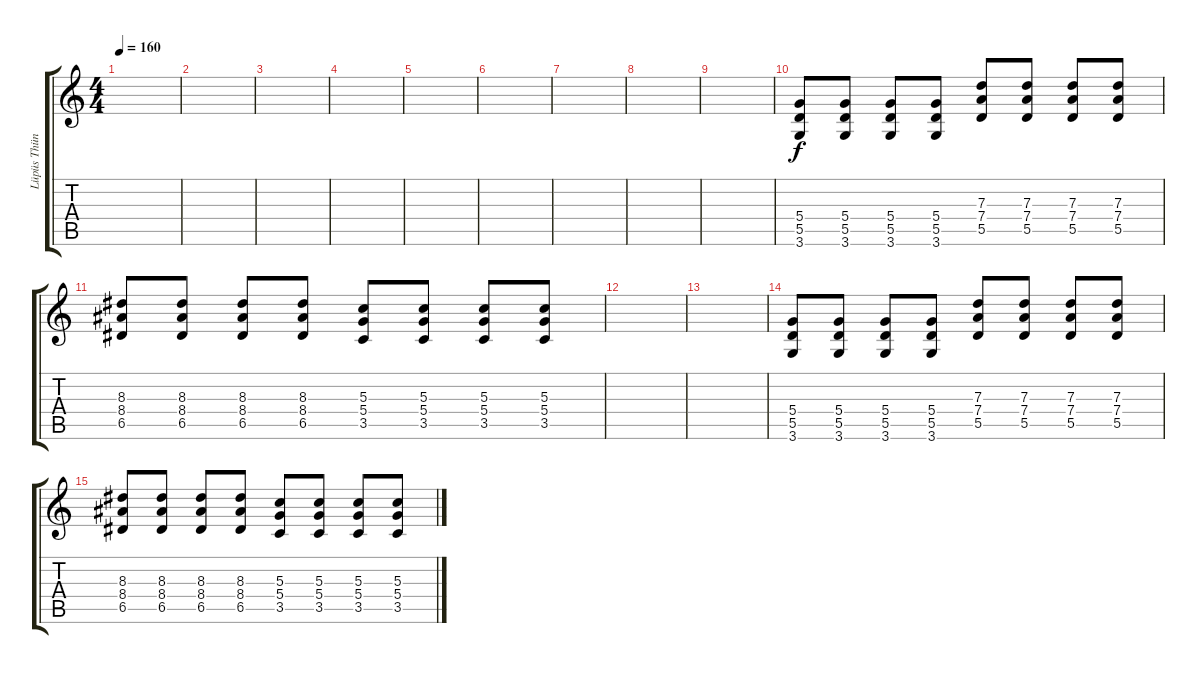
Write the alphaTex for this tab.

\track ("Lüpüs Thünder" "Lüpüs Thün") {instrument overdrivenguitar}
\staff {score tabs}
\tuning (E4 B3 G3 D3 A2 E2) {hide}
\ts (4 4)
\tempo 160
\clef g2
\ks c
|
|
|
|
|
|
|
|
|
(5.4 5.5 3.6).8 (5.4 5.5 3.6).8 (5.4 5.5 3.6).8 (5.4 5.5 3.6).8 (7.3 7.4 5.5).8 (7.3 7.4 5.5).8 (7.3 7.4 5.5).8 (7.3 7.4 5.5).8 |
(8.3 8.4 6.5).8 (8.3 8.4 6.5).8 (8.3 8.4 6.5).8 (8.3 8.4 6.5).8 (5.3 5.4 3.5).8 (5.3 5.4 3.5).8 (5.3 5.4 3.5).8 (5.3 5.4 3.5).8 |
|
|
(5.4 5.5 3.6).8 (5.4 5.5 3.6).8 (5.4 5.5 3.6).8 (5.4 5.5 3.6).8 (7.3 7.4 5.5).8 (7.3 7.4 5.5).8 (7.3 7.4 5.5).8 (7.3 7.4 5.5).8 |
(8.3 8.4 6.5).8 (8.3 8.4 6.5).8 (8.3 8.4 6.5).8 (8.3 8.4 6.5).8 (5.3 5.4 3.5).8 (5.3 5.4 3.5).8 (5.3 5.4 3.5).8 (5.3 5.4 3.5).8
